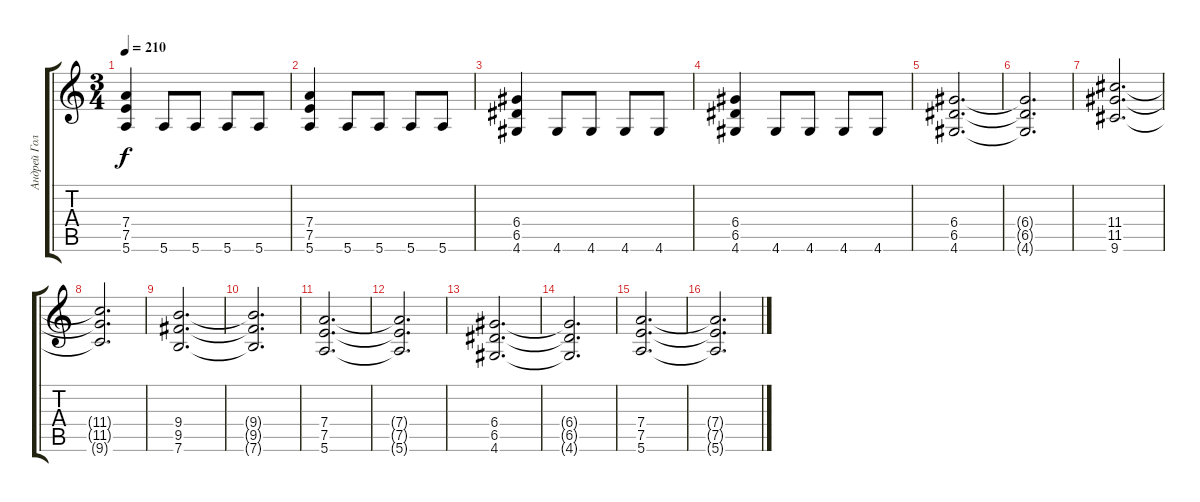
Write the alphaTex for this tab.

\track ("Андрей Голованов" "Андрей Гол") {instrument distortionguitar}
\staff {score tabs}
\tuning (E4 B3 G3 D3 A2 E2) {hide}
\ts (3 4)
\tempo 210
\clef g2
\ks c
(7.4 7.5 5.6).4{dy f} 5.6.8 5.6.8 5.6.8 5.6.8 |
(7.4 7.5 5.6).4 5.6.8 5.6.8 5.6.8 5.6.8 |
(6.4 6.5 4.6).4 4.6.8 4.6.8 4.6.8 4.6.8 |
(6.4 6.5 4.6).4 4.6.8 4.6.8 4.6.8 4.6.8 |
(6.4 6.5 4.6).2{d} |
(6.4{t} 6.5{t} 4.6{t}).2{d} |
(11.4 11.5 9.6).2{d} |
(11.4{t} 11.5{t} 9.6{t}).2{d} |
(9.4 9.5 7.6).2{d} |
(9.4{t} 9.5{t} 7.6{t}).2{d} |
(7.4 7.5 5.6).2{d} |
(7.4{t} 7.5{t} 5.6{t}).2{d} |
(6.4 6.5 4.6).2{d} |
(6.4{t} 6.5{t} 4.6{t}).2{d} |
(7.4 7.5 5.6).2{d} |
(7.4{t} 7.5{t} 5.6{t}).2{d}
